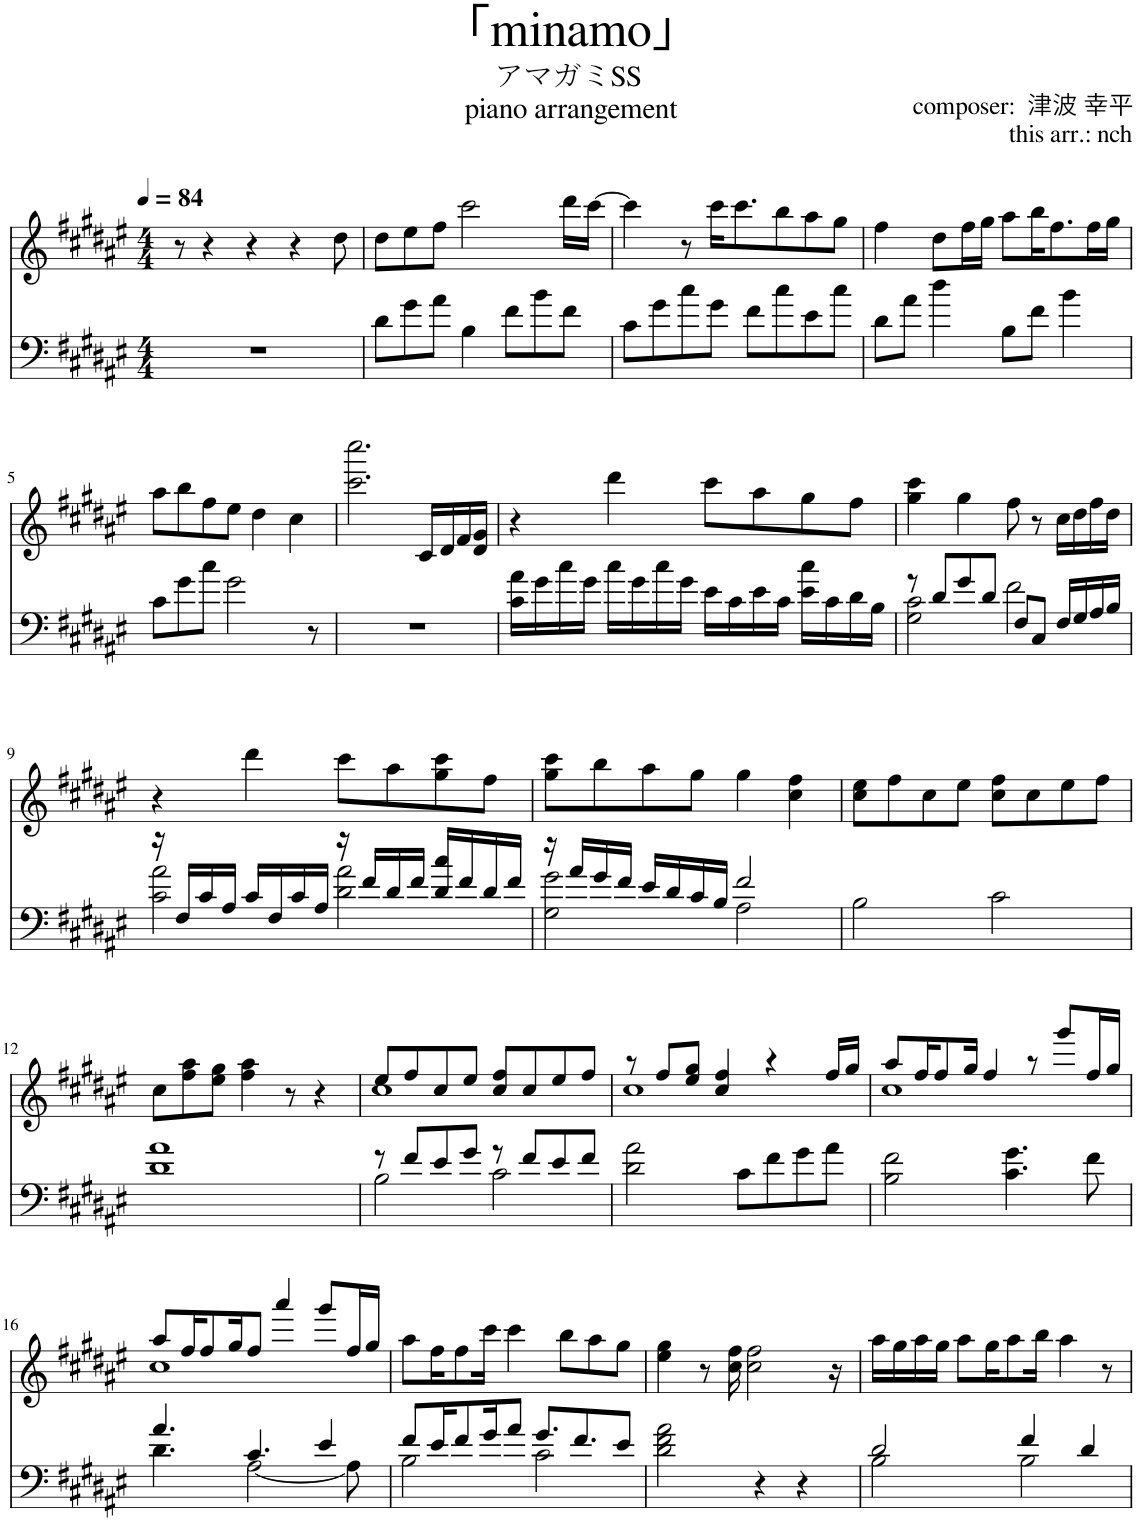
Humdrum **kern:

**kern	**kern
*part1	*part1
*staff2	*staff1
*I"Piano	*
*I'Pno.	*
*clefF4	*clefG2
*k[f#c#g#d#a#e#]	*k[f#c#g#d#a#e#]
*M4/4	*M4/4
*MM84	*MM84
=1	=1
1r	8r
.	4r
.	4r
.	4r
.	8dd#\
=2	=2
8d#\L	8dd#\L
8g#\	8ee#\
8a#\J	8ff#\J
4B\	2ccc#\
8f#\L	.
8b\	.
8f#\J	16ddd#\LL
.	[16ccc#\JJ
=3	=3
8c#\L	4ccc#\]
8g#\	.
8cc#\	8r
8g#\J	16ccc#\KL
.	8.ccc#\
8f#\L	.
8cc#\	8bb\
8e#\	8aa#\
8cc#\J	8gg#\J
=4	=4
8d#\L	4ff#\
8a#\J	.
4dd#\	8dd#\L
.	16ff#\L
.	16gg#\JJ
8B\L	8aa#\L
8f#\J	16bb\K
.	8.ff#\
4b\	.
.	16ff#\L
.	16gg#\JJ
!!LO:LB:g=z
=5	=5
8c#\L	8aa#\L
8g#\	8bb\
8cc#\J	8ff#\
2g#\	8ee#\J
.	4dd#\
.	4cc#\
8r	.
=6	=6
1r	2.ccc#\ 2.cccc#\
.	16c#/LL
.	16d#/
.	16f#/
.	16d#/ 16g#/JJ
=7	=7
16c#\ 16a#\LL	4r
16g#\	.
16cc#\	.
16g#\JJ	.
16cc#\LL	4ddd#\
16g#\	.
16cc#\	.
16g#\JJ	.
16e#\LL	8ccc#\L
16c#\	.
16e#\	8aa#\
16c#\JJ	.
16e#\ 16cc#\LL	8gg#\
16c#\	.
16d#\	8ff#\J
16B\JJ	.
=8	=8
*^	*
8r	2G#\ 2c#\	4gg#\ 4ccc#\
8d#/L	.	.
8g#/	.	4gg#\
8d#/J	.	.
8F#/L	2f#\	8ff#\
8C#/J	.	8r
16F#/LL	.	16cc#\LL
16G#/	.	16dd#\
16A#/	.	16ff#\
16B/JJ	.	16dd#\JJ
!!LO:LB:g=z
=9	=9	=9
16r	2c#\ 2a#\	4r
16F#/LL	.	.
16c#/	.	.
16A#/JJ	.	.
16c#/LL	.	4ddd#\
16F#/	.	.
16c#/	.	.
16A#/JJ	.	.
16r	2d#\ 2a#\	8ccc#\L
16f#/LL	.	.
16d#/	.	8aa#\
16f#/JJ	.	.
16d#/ 16cc#/LL	.	8gg#\ 8ccc#\
16f#/	.	.
16d#/	.	8ff#\J
16f#/JJ	.	.
=10	=10	=10
16r	2G#\ 2g#\	8gg#\ 8ccc#\L
16a#/LL	.	.
16g#/	.	8bb\
16f#/JJ	.	.
16e#/LL	.	8aa#\
16d#/	.	.
16c#/	.	8gg#\J
16B/JJ	.	.
2f#/	2A#\	4gg#\
.	.	4cc#\ 4ff#\
*v	*v	*
=11	=11
2B\	8cc#\ 8ee#\L
.	8ff#\
.	8cc#\
.	8ee#\J
2c#\	8cc#\ 8ff#\L
.	8cc#\
.	8ee#\
.	8ff#\J
!!LO:LB:g=z
=12	=12
1d# 1a#	8cc#\L
.	8ff#\ 8aa#\
.	8ee#\ 8gg#\J
.	4ff#\ 4aa#\
.	8r
.	4r
=13	=13
*^	*^
8r	2B\	8ee#/L	1cc#
8f#/L	.	8ff#/	.
8e#/	.	8cc#/	.
8g#/J	.	8ee#/J	.
8r	2c#\	8cc#/ 8ff#/L	.
8f#/L	.	8cc#/	.
8e#/	.	8ee#/	.
8f#/J	.	8ff#/J	.
*v	*v	*	*
=14	=14	=14
2d#\ 2a#\	8r	1cc#
.	8ff#/L	.
.	8ee#/ 8gg#/J	.
.	4cc#/ 4ff#/	.
8c#\L	.	.
8f#\	4r	.
8g#\	.	.
8a#\J	16ff#/LL	.
.	16gg#/JJ	.
=15	=15	=15
2B\ 2f#\	8aa#/L	1cc#
.	16ff#/K	.
.	8ff#/	.
.	16gg#/Jk	.
.	4ff#/	.
4.c#\ 4.g#\	.	.
.	8r	.
.	8ggg#/L	.
8f#\	16ff#/L	.
.	16gg#/JJ	.
!!LO:LB:g=z	!!
=16	=16	=16
*^	*	*
4.a#/	4.d#\	8aa#/L	1cc#
.	.	16ff#/K	.
.	.	8ff#/	.
.	.	16gg#/K	.
4.c#/	[2A#\	8ff#/J	.
.	.	4aaa#/	.
4e#/	.	8ggg#/L	.
.	8A#\]	16ff#/L	.
.	.	16gg#/JJ	.
*	*	*v	*v
=17	=17	=17
8f#/L	2B\	8aa#\L
16e#/K	.	16ff#\K
8f#/	.	8ff#\
16g#/K	.	16ccc#\Jk
8a#/J	.	4ccc#\
8.g#/L	2c#\	.
.	.	8bb\L
8.f#/	.	.
.	.	8aa#\
8e#/J	.	8gg#\J
*v	*v	*
=18	=18
2d#\ 2f#\ 2a#\	4ee#\ 4gg#\
.	8r
.	16cc#\ 16ff#\
.	2cc#\ 2ff#\
4r	.
4r	.
.	16r
=19	=19
*^	*
2d#/	2B\	16aa#\LL
.	.	16gg#\
.	.	16aa#\
.	.	16gg#\JJ
.	.	8aa#\L
.	.	16gg#\K
.	.	8aa#\
4f#/	2B\	.
.	.	16bb\Jk
.	.	4aa#\
4d#/	.	.
.	.	8r
*v	*v	*
=	=
*-	*-
